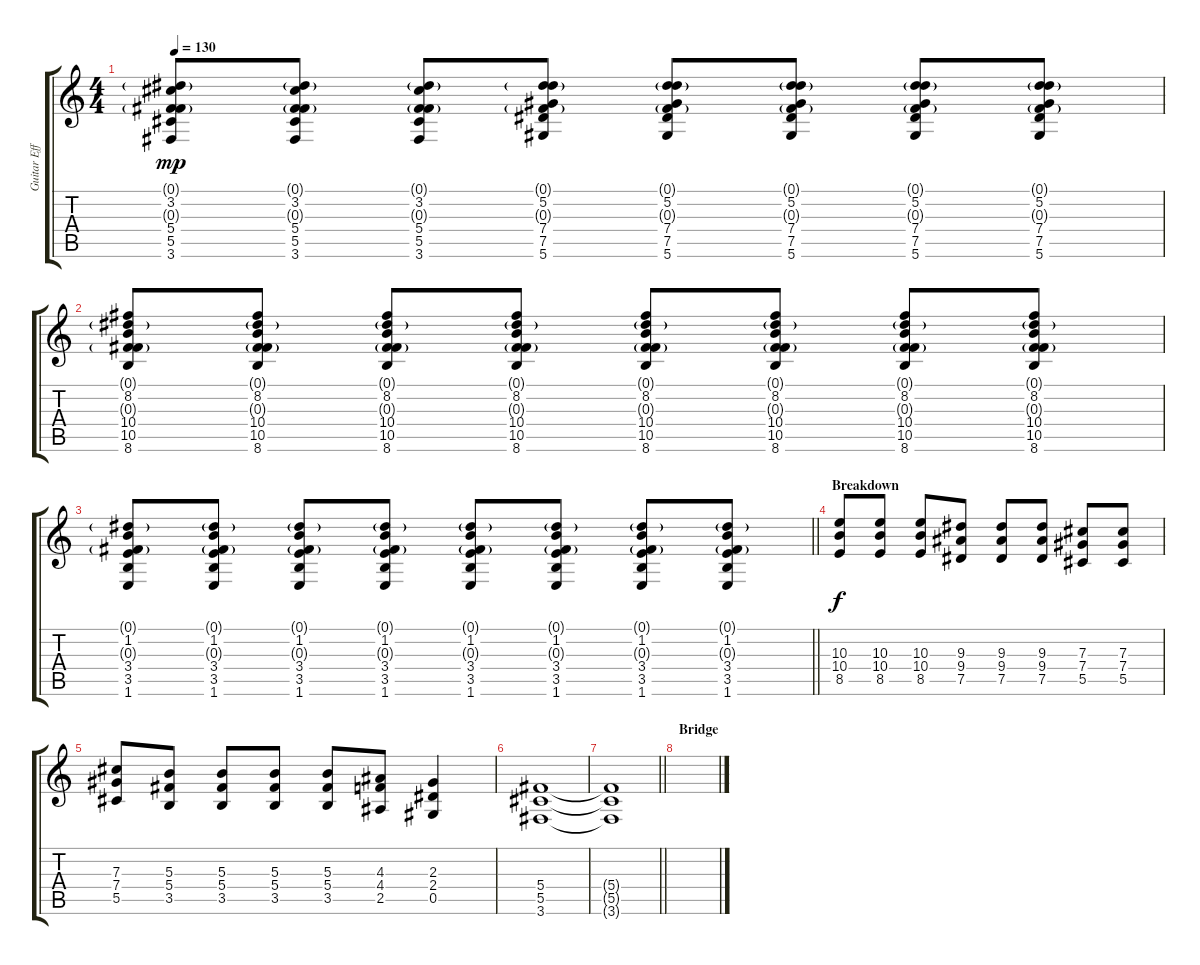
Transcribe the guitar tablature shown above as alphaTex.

\track ("Guitar Effects 1" "Guitar Eff") {instrument electricguitarclean}
\staff {score tabs}
\tuning (Eb4 Bb3 Gb3 Db3 Ab2 Eb2) {hide}
\ts (4 4)
\tempo 130
\clef g2
\ks c
(0.1{g} 3.2 0.3{g} 5.4 5.5 3.6).8{dy mp} (0.1{g} 3.2 0.3{g} 5.4 5.5 3.6).8 (0.1{g} 3.2 0.3{g} 5.4 5.5 3.6).8 (0.1{g} 5.2 0.3{g} 7.4 7.5 5.6).8 (0.1{g} 5.2 0.3{g} 7.4 7.5 5.6).8 (0.1{g} 5.2 0.3{g} 7.4 7.5 5.6).8 (0.1{g} 5.2 0.3{g} 7.4 7.5 5.6).8 (0.1{g} 5.2 0.3{g} 7.4 7.5 5.6).8 |
(0.1{g} 8.2 0.3{g} 10.4 10.5 8.6).8 (0.1{g} 8.2 0.3{g} 10.4 10.5 8.6).8 (0.1{g} 8.2 0.3{g} 10.4 10.5 8.6).8 (0.1{g} 8.2 0.3{g} 10.4 10.5 8.6).8 (0.1{g} 8.2 0.3{g} 10.4 10.5 8.6).8 (0.1{g} 8.2 0.3{g} 10.4 10.5 8.6).8 (0.1{g} 8.2 0.3{g} 10.4 10.5 8.6).8 (0.1{g} 8.2 0.3{g} 10.4 10.5 8.6).8 |
\barLineRight lightlight
(0.1{g} 1.2 0.3{g} 3.4 3.5 1.6).8 (0.1{g} 1.2 0.3{g} 3.4 3.5 1.6).8 (0.1{g} 1.2 0.3{g} 3.4 3.5 1.6).8 (0.1{g} 1.2 0.3{g} 3.4 3.5 1.6).8 (0.1{g} 1.2 0.3{g} 3.4 3.5 1.6).8 (0.1{g} 1.2 0.3{g} 3.4 3.5 1.6).8 (0.1{g} 1.2 0.3{g} 3.4 3.5 1.6).8 (0.1{g} 1.2 0.3{g} 3.4 3.5 1.6).8 |
\section ("" "Breakdown")
(10.3 10.4 8.5).8{dy f} (10.3 10.4 8.5).8 (10.3 10.4 8.5).8 (9.3 9.4 7.5).8 (9.3 9.4 7.5).8 (9.3 9.4 7.5).8 (7.3 7.4 5.5).8 (7.3 7.4 5.5).8 |
(7.3 7.4 5.5).8 (5.3 5.4 3.5).8 (5.3 5.4 3.5).8 (5.3 5.4 3.5).8 (5.3 5.4 3.5).8 (4.3 4.4 2.5).8 (2.3 2.4 0.5).4 |
(5.4 5.5 3.6).1 |
\barLineRight lightlight
(5.4{t} 5.5{t} 3.6{t}).1 |
\section ("" "Bridge")
